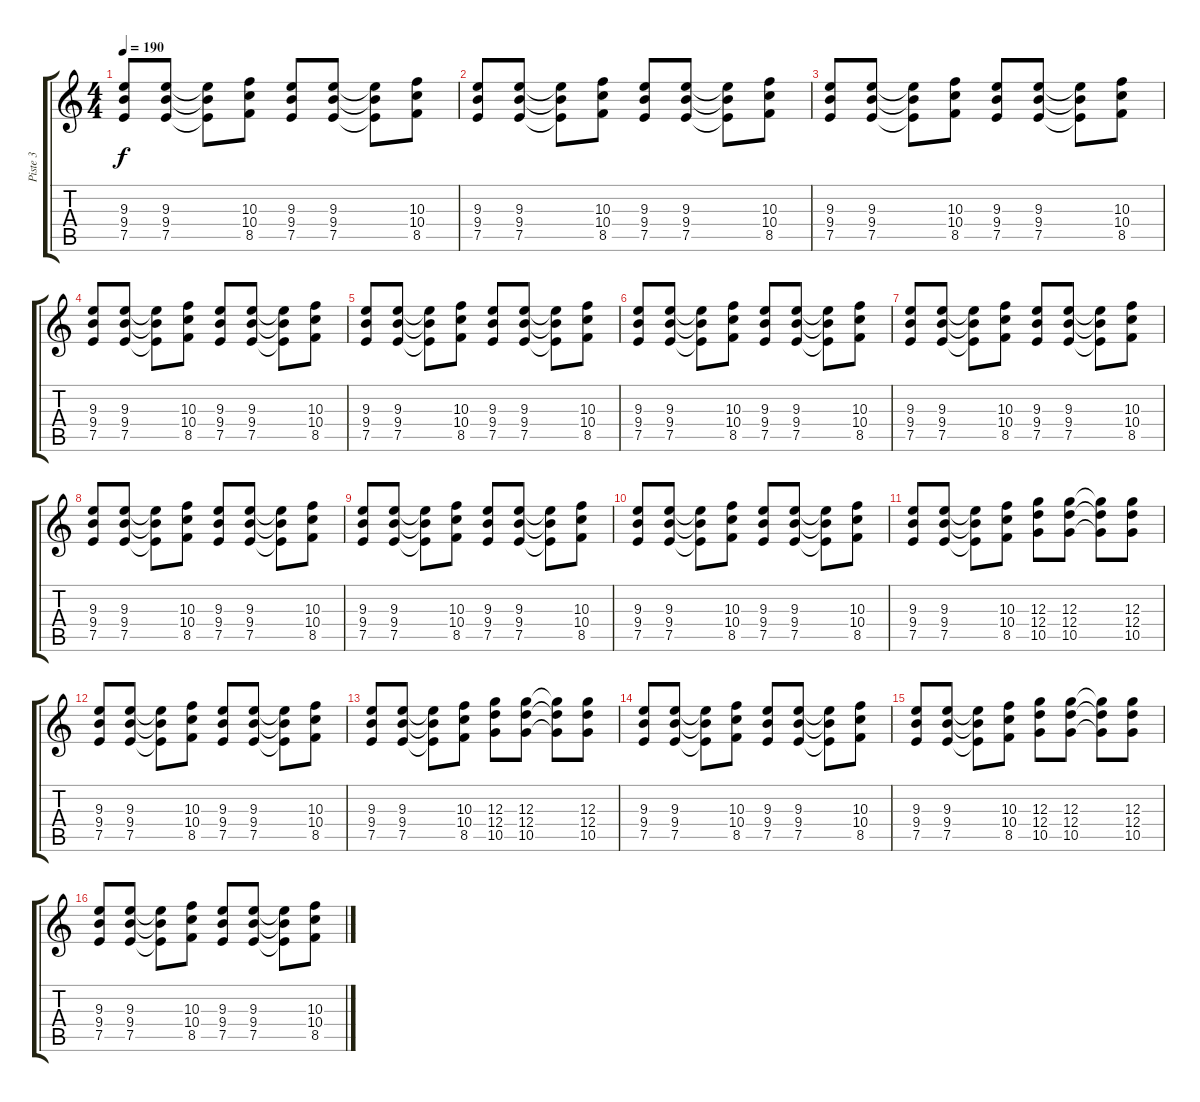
\track ("Piste 3" "Piste 3") {instrument distortionguitar}
\staff {score tabs}
\tuning (E4 B3 G3 D3 A2 E2) {hide}
\ts (4 4)
\tempo 190
\clef g2
\ks c
(9.3 9.4 7.5).8{dy f} (9.3 9.4 7.5).8 (9.3{t} 9.4{t} 7.5{t}).8 (10.3 10.4 8.5).8 (9.3 9.4 7.5).8 (9.3 9.4 7.5).8 (9.3{t} 9.4{t} 7.5{t}).8 (10.3 10.4 8.5).8 |
(9.3 9.4 7.5).8 (9.3 9.4 7.5).8 (9.3{t} 9.4{t} 7.5{t}).8 (10.3 10.4 8.5).8 (9.3 9.4 7.5).8 (9.3 9.4 7.5).8 (9.3{t} 9.4{t} 7.5{t}).8 (10.3 10.4 8.5).8 |
(9.3 9.4 7.5).8 (9.3 9.4 7.5).8 (9.3{t} 9.4{t} 7.5{t}).8 (10.3 10.4 8.5).8 (9.3 9.4 7.5).8 (9.3 9.4 7.5).8 (9.3{t} 9.4{t} 7.5{t}).8 (10.3 10.4 8.5).8 |
(9.3 9.4 7.5).8 (9.3 9.4 7.5).8 (9.3{t} 9.4{t} 7.5{t}).8 (10.3 10.4 8.5).8 (9.3 9.4 7.5).8 (9.3 9.4 7.5).8 (9.3{t} 9.4{t} 7.5{t}).8 (10.3 10.4 8.5).8 |
(9.3 9.4 7.5).8 (9.3 9.4 7.5).8 (9.3{t} 9.4{t} 7.5{t}).8 (10.3 10.4 8.5).8 (9.3 9.4 7.5).8 (9.3 9.4 7.5).8 (9.3{t} 9.4{t} 7.5{t}).8 (10.3 10.4 8.5).8 |
(9.3 9.4 7.5).8 (9.3 9.4 7.5).8 (9.3{t} 9.4{t} 7.5{t}).8 (10.3 10.4 8.5).8 (9.3 9.4 7.5).8 (9.3 9.4 7.5).8 (9.3{t} 9.4{t} 7.5{t}).8 (10.3 10.4 8.5).8 |
(9.3 9.4 7.5).8 (9.3 9.4 7.5).8 (9.3{t} 9.4{t} 7.5{t}).8 (10.3 10.4 8.5).8 (9.3 9.4 7.5).8 (9.3 9.4 7.5).8 (9.3{t} 9.4{t} 7.5{t}).8 (10.3 10.4 8.5).8 |
(9.3 9.4 7.5).8 (9.3 9.4 7.5).8 (9.3{t} 9.4{t} 7.5{t}).8 (10.3 10.4 8.5).8 (9.3 9.4 7.5).8 (9.3 9.4 7.5).8 (9.3{t} 9.4{t} 7.5{t}).8 (10.3 10.4 8.5).8 |
(9.3 9.4 7.5).8 (9.3 9.4 7.5).8 (9.3{t} 9.4{t} 7.5{t}).8 (10.3 10.4 8.5).8 (9.3 9.4 7.5).8 (9.3 9.4 7.5).8 (9.3{t} 9.4{t} 7.5{t}).8 (10.3 10.4 8.5).8 |
(9.3 9.4 7.5).8 (9.3 9.4 7.5).8 (9.3{t} 9.4{t} 7.5{t}).8 (10.3 10.4 8.5).8 (9.3 9.4 7.5).8 (9.3 9.4 7.5).8 (9.3{t} 9.4{t} 7.5{t}).8 (10.3 10.4 8.5).8 |
(9.3 9.4 7.5).8 (9.3 9.4 7.5).8 (9.3{t} 9.4{t} 7.5{t}).8 (10.3 10.4 8.5).8 (12.3 12.4 10.5).8 (12.3 12.4 10.5).8 (12.3{t} 12.4{t} 10.5{t}).8 (12.3 12.4 10.5).8 |
(9.3 9.4 7.5).8 (9.3 9.4 7.5).8 (9.3{t} 9.4{t} 7.5{t}).8 (10.3 10.4 8.5).8 (9.3 9.4 7.5).8 (9.3 9.4 7.5).8 (9.3{t} 9.4{t} 7.5{t}).8 (10.3 10.4 8.5).8 |
(9.3 9.4 7.5).8 (9.3 9.4 7.5).8 (9.3{t} 9.4{t} 7.5{t}).8 (10.3 10.4 8.5).8 (12.3 12.4 10.5).8 (12.3 12.4 10.5).8 (12.3{t} 12.4{t} 10.5{t}).8 (12.3 12.4 10.5).8 |
(9.3 9.4 7.5).8 (9.3 9.4 7.5).8 (9.3{t} 9.4{t} 7.5{t}).8 (10.3 10.4 8.5).8 (9.3 9.4 7.5).8 (9.3 9.4 7.5).8 (9.3{t} 9.4{t} 7.5{t}).8 (10.3 10.4 8.5).8 |
(9.3 9.4 7.5).8 (9.3 9.4 7.5).8 (9.3{t} 9.4{t} 7.5{t}).8 (10.3 10.4 8.5).8 (12.3 12.4 10.5).8 (12.3 12.4 10.5).8 (12.3{t} 12.4{t} 10.5{t}).8 (12.3 12.4 10.5).8 |
(9.3 9.4 7.5).8 (9.3 9.4 7.5).8 (9.3{t} 9.4{t} 7.5{t}).8 (10.3 10.4 8.5).8 (9.3 9.4 7.5).8 (9.3 9.4 7.5).8 (9.3{t} 9.4{t} 7.5{t}).8 (10.3 10.4 8.5).8
